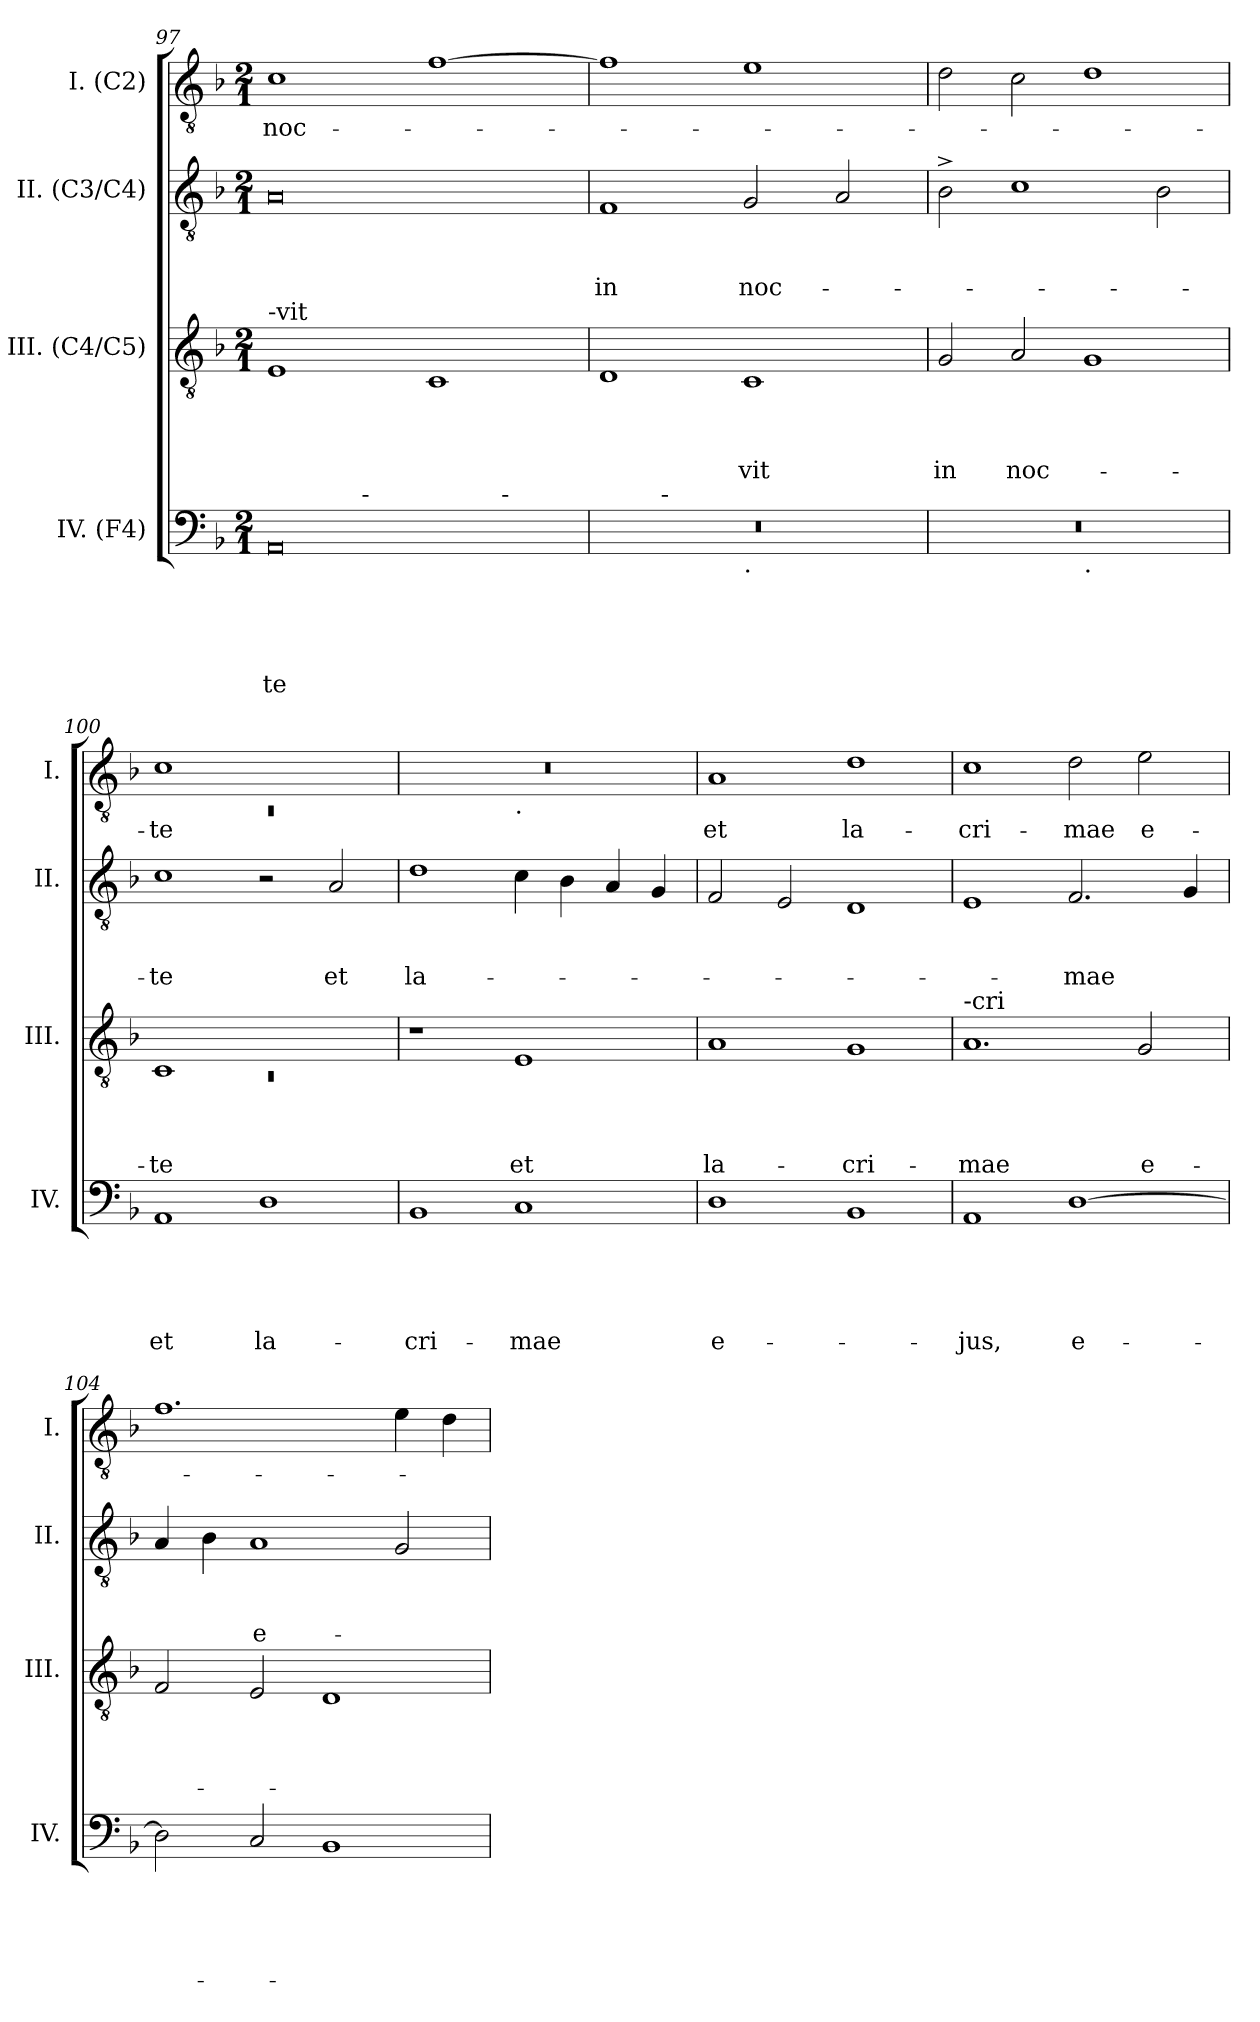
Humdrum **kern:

**kern	**text	**text	**text	**text	**text	**kern	**text	**text	**text	**text	**kern	**text	**text	**text	**kern	**text
*part4	*part4	*part4	*part4	*part4	*part4	*part3	*part3	*part3	*part3	*part3	*part2	*part2	*part2	*part2	*part1	*part1
*staff4	*staff4	*staff4	*staff4	*staff4	*staff4	*staff3	*staff3	*staff3	*staff3	*staff3	*staff2	*staff2	*staff2	*staff2	*staff1	*staff1
*I"IV. (F4)	*	*	*	*	*	*I"III. (C4/C5)	*	*	*	*	*I"II. (C3/C4)	*	*	*	*I"I. (C2)	*
*I'IV.	*	*	*	*	*	*I'III.	*	*	*	*	*I'II.	*	*	*	*I'I.	*
!!LO:LB:g=z
*clefF4	*	*	*	*	*	*clefGv2	*	*	*	*	*clefGv2	*	*	*	*clefGv2	*
*k[b-]	*	*	*	*	*	*k[b-]	*	*	*	*	*k[b-]	*	*	*	*k[b-]	*
*F:	*	*	*	*	*	*F:	*	*	*	*	*F:	*	*	*	*F:	*
*M2/1	*	*	*	*	*	*M2/1	*	*	*	*	*M2/1	*	*	*	*M2/1	*
=97	=97	=97	=97	=97	=97	=97	=97	=97	=97	=97	=97	=97	=97	=97	=97	=97
!	!	!	!	!	!	!LO:TX:a:t=-vit	!	!	!	!	!	!	!	!	!	!
!	!	!	!	!	!LO:LY:b:rj	!	!	!	!	!	!	!	!	!	!	!LO:LY:b
*^	*	*	*	*	*	*	*	*	*	*	*	*	*	*	*	*
*	*^	*	*	*	*	*	*	*	*	*	*	*	*	*	*	*	*
0AA	2ryy	1.ryy	.	.	.	.	-te	1E	.	.	.	.	0A	.	.	.	1c	noc-
.	16ryy	.	.	.	.	.	.	.	.	.	.	.	.	.	.	.	.	.
!	!LO:TX:a:t=-	!	!	!	!	!	!	!	!	!	!	!	!	!	!	!	!	!
.	1ryy	.	.	.	.	.	.	.	.	.	.	.	.	.	.	.	.	.
.	.	.	.	.	.	.	.	1C	.	.	.	.	.	.	.	.	[>1f	.
!	!	!LO:TX:a:t=-	!	!	!	!	!	!	!	!	!	!	!	!	!	!	!	!
.	.	2ryy	.	.	.	.	.	.	.	.	.	.	.	.	.	.	.	.
.	4..ryy	.	.	.	.	.	.	.	.	.	.	.	.	.	.	.	.	.
=98	=98	=98	=98	=98	=98	=98	=98	=98	=98	=98	=98	=98	=98	=98	=98	=98	=98	=98
!	!	!	!	!	!	!	!	!	!	!	!	!	!	!	!	!LO:LY:b	!	!
0r	4.ryy	1ryy	.	.	.	.	.	1D	.	.	.	.	1F	.	.	-in	1f]	.
!	!LO:TX:a:t=-	!	!	!	!	!	!	!	!	!	!	!	!	!	!	!	!	!
.	1ryy	.	.	.	.	.	.	.	.	.	.	.	.	.	.	.	.	.
!	!	!LO:TX:b:t=.	!	!	!	!	!	!	!	!	!	!	!	!	!	!	!	!
!	!	!	!	!	!	!	!	!	!	!	!	!LO:LY:b	!	!	!	!LO:LY:b	!	!
.	.	1ryy	.	.	.	.	.	1C	.	.	.	-vit	2G/	.	.	noc-	1e	.
.	2ryy	.	.	.	.	.	.	.	.	.	.	.	.	.	.	.	.	.
.	.	.	.	.	.	.	.	.	.	.	.	.	2A/	.	.	.	.	.
.	8ryy	.	.	.	.	.	.	.	.	.	.	.	.	.	.	.	.	.
=99	=99	=99	=99	=99	=99	=99	=99	=99	=99	=99	=99	=99	=99	=99	=99	=99	=99	=99
!	!	!	!	!	!	!	!	!	!	!	!	!LO:LY:b	!	!	!	!	!	!
*	*v	*v	*	*	*	*	*	*	*	*	*	*	*	*	*	*	*	*
0r	1ryy	.	.	.	.	.	2G/	.	.	.	in	2B-^>\	.	.	.	2d\	.
!	!	!	!	!	!	!	!	!	!	!	!LO:LY:b	!	!	!	!	!	!
.	.	.	.	.	.	.	2A/	.	.	.	noc-	1c	.	.	.	2c\	.
!	!LO:TX:b:t=.	!	!	!	!	!	!	!	!	!	!	!	!	!	!	!	!
.	1ryy	.	.	.	.	.	1G	.	.	.	.	.	.	.	.	1d	.
.	.	.	.	.	.	.	.	.	.	.	.	2B-\	.	.	.	.	.
=100	=100	=100	=100	=100	=100	=100	=100	=100	=100	=100	=100	=100	=100	=100	=100	=100	=100
*	*	*	*	*	*	*	*^	*	*	*	*	*	*	*	*	*^	*
!	!	!	!	!	!	!LO:LY:b	!	!LO:N:vis=1	!	!	!	!LO:LY:b	!	!	!	!LO:LY:b	!	!LO:N:vis=1	!LO:LY:b
*v	*v	*	*	*	*	*	*	*	*	*	*	*	*	*	*	*	*	*	*
1AA	.	.	.	.	et	1C	0rC	.	.	.	-te	1c	.	.	-te	1c	0rC	-te
!	!	!	!	!	!LO:LY:b	!	!	!	!	!	!	!	!	!	!	!	!	!
1D	.	.	.	.	la-	1ryy	.	.	.	.	.	2r	.	.	.	1ryy	.	.
!	!	!	!	!	!	!	!	!	!	!	!	!	!	!	!LO:LY:b	!	!	!
.	.	.	.	.	.	.	.	.	.	.	.	2A/	.	.	et	.	.	.
*	*	*	*	*	*	*v	*v	*	*	*	*	*	*	*	*	*	*	*
=101	=101	=101	=101	=101	=101	=101	=101	=101	=101	=101	=101	=101	=101	=101	=101	=101	=101
!	!	!	!	!	!LO:LY:b	!	!	!	!	!	!	!	!	!LO:LY:b	!	!	!
1BB-	.	.	.	.	-cri-	1r	.	.	.	.	1d	.	.	la-	0r	1ryy	.
!	!	!	!	!	!	!	!	!	!	!	!	!	!	!	!	!LO:TX:b:t=.	!
!	!	!	!	!	!LO:LY:b	!	!	!	!	!LO:LY:b	!	!	!	!	!	!	!
1C	.	.	.	.	-mae	1E	.	.	.	et	4c\	.	.	.	.	1ryy	.
.	.	.	.	.	.	.	.	.	.	.	4B-\	.	.	.	.	.	.
.	.	.	.	.	.	.	.	.	.	.	4A/	.	.	.	.	.	.
.	.	.	.	.	.	.	.	.	.	.	4G/	.	.	.	.	.	.
=102	=102	=102	=102	=102	=102	=102	=102	=102	=102	=102	=102	=102	=102	=102	=102	=102	=102
!	!	!	!	!	!LO:LY:b:rj	!	!	!	!	!LO:LY:b	!	!	!	!	!	!	!LO:LY:b
*	*	*	*	*	*	*	*	*	*	*	*	*	*	*	*v	*v	*
1D	.	.	.	.	e-	1A	.	.	.	la-	2F/	.	.	.	1A	et
.	.	.	.	.	.	.	.	.	.	.	2E/	.	.	.	.	.
!	!	!	!	!	!	!	!	!	!	!LO:LY:b	!	!	!	!	!	!LO:LY:b
1BB-	.	.	.	.	.	1G	.	.	.	-cri-	1D	.	.	.	1d	la-
!!LO:LB:g=z
=103	=103	=103	=103	=103	=103	=103	=103	=103	=103	=103	=103	=103	=103	=103	=103	=103
!	!	!	!	!	!	!LO:TX:a:t=-cri	!	!	!	!	!	!	!	!	!	!
!	!	!	!	!	!LO:LY:b	!	!	!	!	!LO:LY:b	!	!	!	!	!	!LO:LY:b
1AA	.	.	.	.	-jus,	1.A	.	.	.	-mae	1E	.	.	.	1c	-cri-
!	!	!	!	!	!LO:LY:b:rj	!	!	!	!	!	!	!	!	!LO:LY:b	!	!LO:LY:b
[>1D	.	.	.	.	e-	.	.	.	.	.	2.F/	.	.	-mae	2d\	-mae
!	!	!	!	!	!	!	!	!	!	!LO:LY:b:rj	!	!	!	!	!	!LO:LY:b:rj
.	.	.	.	.	.	2G/	.	.	.	e-	.	.	.	.	2e\	e-
.	.	.	.	.	.	.	.	.	.	.	4G/	.	.	.	.	.
=104	=104	=104	=104	=104	=104	=104	=104	=104	=104	=104	=104	=104	=104	=104	=104	=104
2D\]	.	.	.	.	.	2F/	.	.	.	.	4A/	.	.	.	1.f	.
.	.	.	.	.	.	.	.	.	.	.	4B-\	.	.	.	.	.
!	!	!	!	!	!	!	!	!	!	!	!	!	!	!LO:LY:b:rj	!	!
2C/	.	.	.	.	.	2E/	.	.	.	.	1A	.	.	e-	.	.
1BB-	.	.	.	.	.	1D	.	.	.	.	.	.	.	.	.	.
.	.	.	.	.	.	.	.	.	.	.	2G/	.	.	.	4e\	.
.	.	.	.	.	.	.	.	.	.	.	.	.	.	.	4d\	.
=	=	=	=	=	=	=	=	=	=	=	=	=	=	=	=	=
*-	*-	*-	*-	*-	*-	*-	*-	*-	*-	*-	*-	*-	*-	*-	*-	*-
